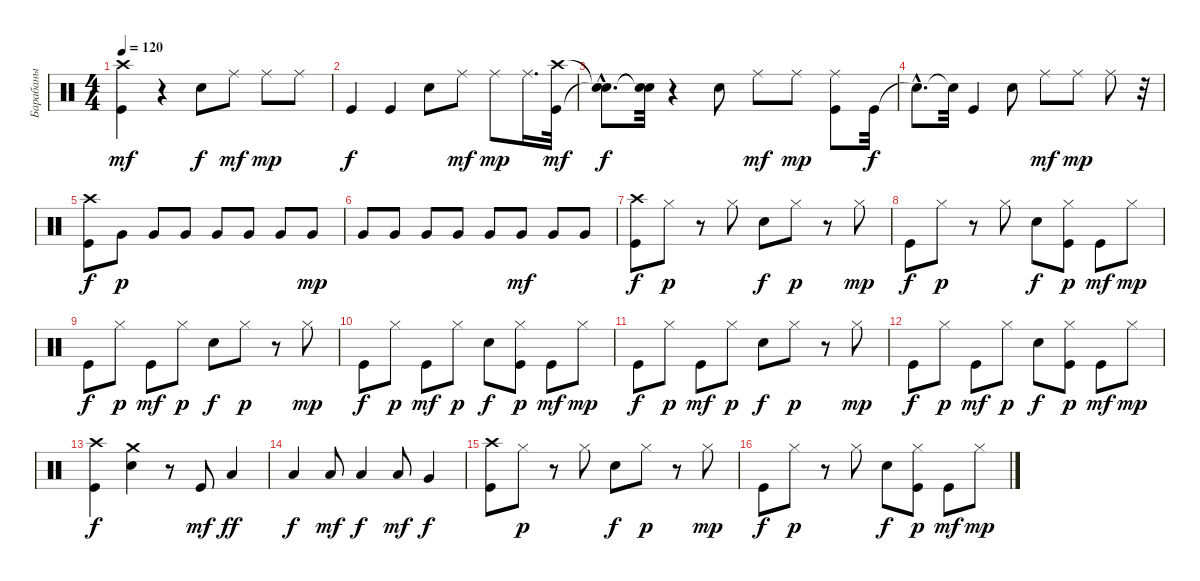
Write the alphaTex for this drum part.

\track ("Барабаны" "Барабаны") {instrument percussion}
\staff {score}
\articulation defaults
\ts (4 4)
\tempo 120
\clef neutral
\ks c
("Crash high (hit)" "Kick (hit)").4{dy mf} r.4 "Electric Snare (hit)".8{dy f} "Ride (middle)".8{dy mf} "Ride (middle)".8{dy mp} "Ride (middle)".8 |
"Kick (hit)".4{dy f} "Kick (hit)".4 "Electric Snare (hit)".8 "Ride (middle)".8{dy mf} "Ride (middle)".8{dy mp} "Ride (middle)".16{d} ("Crash high (hit)" "Kick (hit)").32{dy mf} |
("Snare (hit)"{hac t} "Snare (hit)"{hac t}).8{d dy f} ("Snare (hit)"{t} "Snare (hit)"{t}).32 r.4 "Electric Snare (hit)".8 "Ride (middle)".8{dy mf} "Ride (middle)".8{dy mp} ("Kick (hit)" "Ride (middle)").8 "Kick (hit)".32{dy f} |
"Snare (hit)"{hac t}.8{d} "Snare (hit)"{t}.32 "Kick (hit)".4 "Electric Snare (hit)".8 "Ride (middle)".8{dy mf} "Ride (middle)".8{dy mp} "Ride (middle)".8 r.32 |
("Crash high (hit)" "Kick (hit)").8{dy f} "Very Low Tom (hit)".8{dy p} "Very Low Tom (hit)".8 "Very Low Tom (hit)".8 "Very Low Tom (hit)".8 "Very Low Tom (hit)".8 "Very Low Tom (hit)".8 "Very Low Tom (hit)".8{dy mp} |
"Very Low Tom (hit)".8 "Very Low Tom (hit)".8 "Very Low Tom (hit)".8 "Very Low Tom (hit)".8 "Very Low Tom (hit)".8 "Very Low Tom (hit)".8{dy mf} "Very Low Tom (hit)".8 "Very Low Tom (hit)".8 |
("Crash high (hit)" "Kick (hit)").8{dy f} "Hi-Hat (closed)".8{dy p} r.8 "Hi-Hat (closed)".8 "Snare (hit) 2".8{dy f} "Hi-Hat (closed)".8{dy p} r.8 "Hi-Hat (closed)".8{dy mp} |
"Kick (hit)".8{dy f} "Hi-Hat (closed)".8{dy p} r.8 "Hi-Hat (closed)".8 "Snare (hit) 2".8{dy f} ("Kick (hit)" "Hi-Hat (closed)").8{dy p} "Kick (hit)".8{dy mf} "Hi-Hat (closed)".8{dy mp} |
"Kick (hit)".8{dy f} "Hi-Hat (closed)".8{dy p} "Kick (hit)".8{dy mf} "Hi-Hat (closed)".8{dy p} "Snare (hit) 2".8{dy f} "Hi-Hat (closed)".8{dy p} r.8 "Hi-Hat (closed)".8{dy mp} |
"Kick (hit)".8{dy f} "Hi-Hat (closed)".8{dy p} "Kick (hit)".8{dy mf} "Hi-Hat (closed)".8{dy p} "Snare (hit) 2".8{dy f} ("Kick (hit)" "Hi-Hat (closed)").8{dy p} "Kick (hit)".8{dy mf} "Hi-Hat (closed)".8{dy mp} |
"Kick (hit)".8{dy f} "Hi-Hat (closed)".8{dy p} "Kick (hit)".8{dy mf} "Hi-Hat (closed)".8{dy p} "Snare (hit) 2".8{dy f} "Hi-Hat (closed)".8{dy p} r.8 "Hi-Hat (closed)".8{dy mp} |
"Kick (hit)".8{dy f} "Hi-Hat (closed)".8{dy p} "Kick (hit)".8{dy mf} "Hi-Hat (closed)".8{dy p} "Snare (hit) 2".8{dy f} ("Kick (hit)" "Hi-Hat (closed)").8{dy p} "Kick (hit)".8{dy mf} "Hi-Hat (closed)".8{dy mp} |
("Crash high (hit)" "Kick (hit)").4{dy f} ("Crash medium (hit)" "Snare (hit) 2").4 r.8 "Kick (hit)".8{dy mf} "Low Tom (hit)".4{dy ff} |
"Low Tom (hit)".4{dy f} "Low Tom (hit)".8{dy mf} "Low Tom (hit)".4{dy f} "Low Tom (hit)".8{dy mf} "Very Low Tom (hit)".4{dy f} |
("Crash high (hit)" "Kick (hit)").8 "Hi-Hat (closed)".8{dy p} r.8 "Hi-Hat (closed)".8 "Snare (hit) 2".8{dy f} "Hi-Hat (closed)".8{dy p} r.8 "Hi-Hat (closed)".8{dy mp} |
"Kick (hit)".8{dy f} "Hi-Hat (closed)".8{dy p} r.8 "Hi-Hat (closed)".8 "Snare (hit) 2".8{dy f} ("Kick (hit)" "Hi-Hat (closed)").8{dy p} "Kick (hit)".8{dy mf} "Hi-Hat (closed)".8{dy mp}
